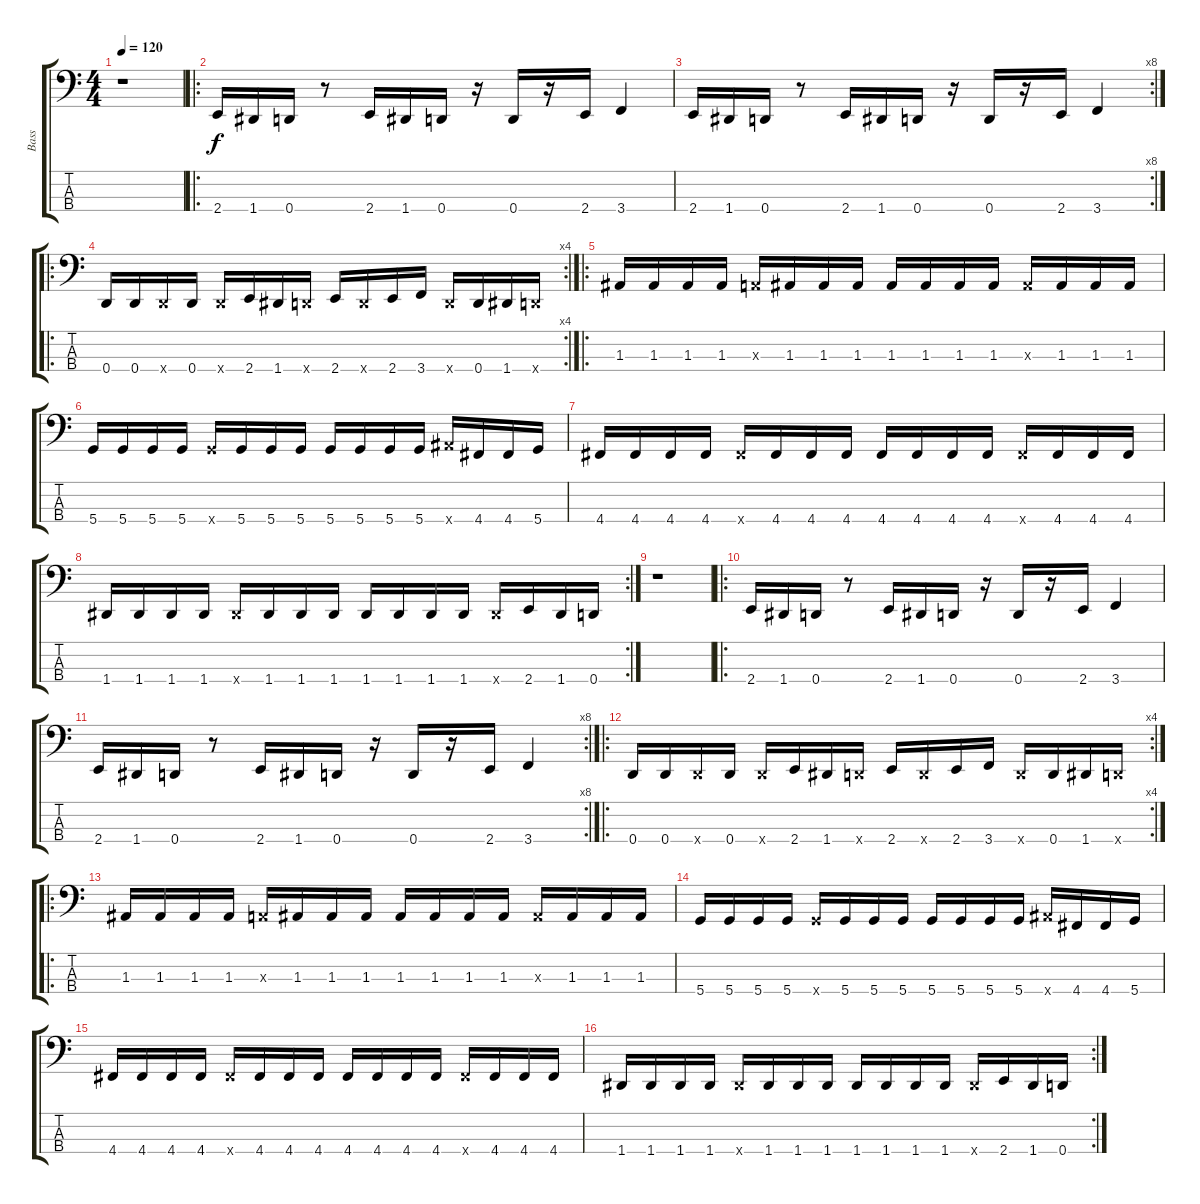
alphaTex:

\track ("Bass" "Bass") {instrument electricbasspick}
\staff {score tabs}
\tuning (G2 D2 A1 D1) {hide}
\ts (4 4)
\tempo 120
\clef f4
\ks c
r.1{dy f instrument electricbasspick} |
\ro
2.4.16 1.4.16 0.4.16 r.8 2.4.16 1.4.16 0.4.16 r.16 0.4.16 r.16 2.4.16 3.4.4 |
\rc 8
2.4.16 1.4.16 0.4.16 r.8 2.4.16 1.4.16 0.4.16 r.16 0.4.16 r.16 2.4.16 3.4.4 |
\ro
\rc 4
0.4.16 0.4.16 0.4{x}.16 0.4.16 0.4{x}.16 2.4.16 1.4.16 0.4{x}.16 2.4.16 0.4{x}.16 2.4.16 3.4.16 0.4{x}.16 0.4.16 1.4.16 0.4{x}.16 |
\ro
1.3.16 1.3.16 1.3.16 1.3.16 0.3{x}.16 1.3.16 1.3.16 1.3.16 1.3.16 1.3.16 1.3.16 1.3.16 1.3{x}.16 1.3.16 1.3.16 1.3.16 |
5.4.16 5.4.16 5.4.16 5.4.16 5.4{x}.16 5.4.16 5.4.16 5.4.16 5.4.16 5.4.16 5.4.16 5.4.16 8.4{x}.16 4.4.16 4.4.16 5.4.16 |
4.4.16 4.4.16 4.4.16 4.4.16 4.4{x}.16 4.4.16 4.4.16 4.4.16 4.4.16 4.4.16 4.4.16 4.4.16 4.4{x}.16 4.4.16 4.4.16 4.4.16 |
\rc 2
1.4.16 1.4.16 1.4.16 1.4.16 1.4{x}.16 1.4.16 1.4.16 1.4.16 1.4.16 1.4.16 1.4.16 1.4.16 1.4{x}.16 2.4.16 1.4.16 0.4.16 |
r.1 |
\ro
2.4.16 1.4.16 0.4.16 r.8 2.4.16 1.4.16 0.4.16 r.16 0.4.16 r.16 2.4.16 3.4.4 |
\rc 8
2.4.16 1.4.16 0.4.16 r.8 2.4.16 1.4.16 0.4.16 r.16 0.4.16 r.16 2.4.16 3.4.4 |
\ro
\rc 4
0.4.16 0.4.16 0.4{x}.16 0.4.16 0.4{x}.16 2.4.16 1.4.16 0.4{x}.16 2.4.16 0.4{x}.16 2.4.16 3.4.16 0.4{x}.16 0.4.16 1.4.16 0.4{x}.16 |
\ro
1.3.16 1.3.16 1.3.16 1.3.16 0.3{x}.16 1.3.16 1.3.16 1.3.16 1.3.16 1.3.16 1.3.16 1.3.16 1.3{x}.16 1.3.16 1.3.16 1.3.16 |
5.4.16 5.4.16 5.4.16 5.4.16 5.4{x}.16 5.4.16 5.4.16 5.4.16 5.4.16 5.4.16 5.4.16 5.4.16 8.4{x}.16 4.4.16 4.4.16 5.4.16 |
4.4.16 4.4.16 4.4.16 4.4.16 4.4{x}.16 4.4.16 4.4.16 4.4.16 4.4.16 4.4.16 4.4.16 4.4.16 4.4{x}.16 4.4.16 4.4.16 4.4.16 |
\rc 2
1.4.16 1.4.16 1.4.16 1.4.16 1.4{x}.16 1.4.16 1.4.16 1.4.16 1.4.16 1.4.16 1.4.16 1.4.16 1.4{x}.16 2.4.16 1.4.16 0.4.16
